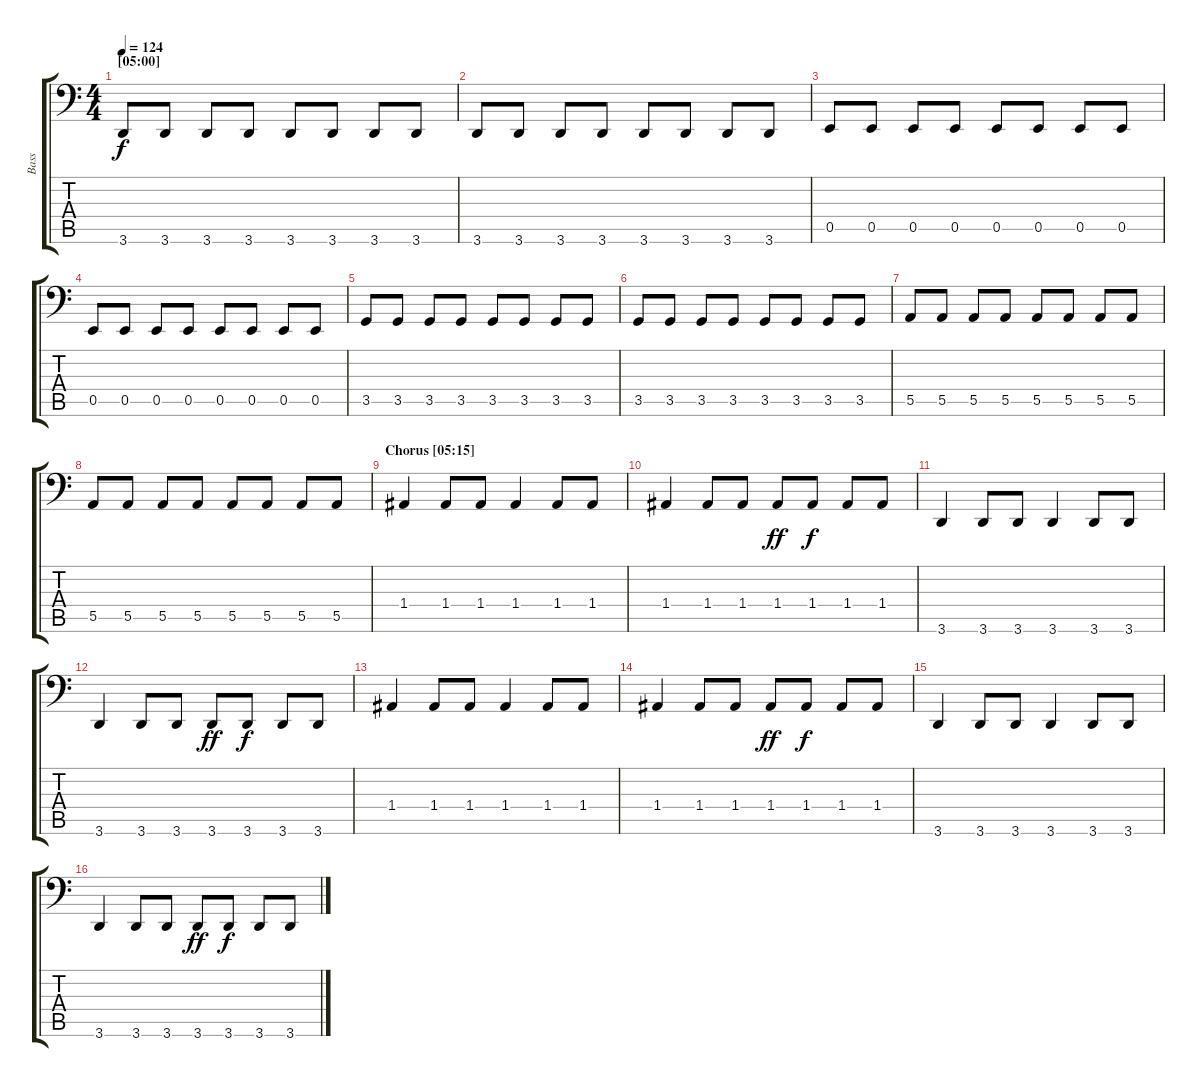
\track ("Bass" "Bass") {instrument electricbassfinger}
\staff {score tabs}
\tuning (C3 G2 D2 A1 E1 B0) {hide}
\ts (4 4)
\section ("" "[05:00]")
\tempo 124
\clef f4
\ks c
3.6.8{dy f} 3.6.8 3.6.8 3.6.8 3.6.8 3.6.8 3.6.8 3.6.8 |
3.6.8 3.6.8 3.6.8 3.6.8 3.6.8 3.6.8 3.6.8 3.6.8 |
0.5.8 0.5.8 0.5.8 0.5.8 0.5.8 0.5.8 0.5.8 0.5.8 |
0.5.8 0.5.8 0.5.8 0.5.8 0.5.8 0.5.8 0.5.8 0.5.8 |
3.5.8 3.5.8 3.5.8 3.5.8 3.5.8 3.5.8 3.5.8 3.5.8 |
3.5.8 3.5.8 3.5.8 3.5.8 3.5.8 3.5.8 3.5.8 3.5.8 |
5.5.8 5.5.8 5.5.8 5.5.8 5.5.8 5.5.8 5.5.8 5.5.8 |
5.5.8 5.5.8 5.5.8 5.5.8 5.5.8 5.5.8 5.5.8 5.5.8 |
\section ("" "Chorus [05:15]")
1.4.4 1.4.8 1.4.8 1.4.4 1.4.8 1.4.8 |
1.4.4 1.4.8 1.4.8 1.4.8{dy ff} 1.4.8{dy f} 1.4.8 1.4.8 |
3.6.4 3.6.8 3.6.8 3.6.4 3.6.8 3.6.8 |
3.6.4 3.6.8 3.6.8 3.6.8{dy ff} 3.6.8{dy f} 3.6.8 3.6.8 |
1.4.4 1.4.8 1.4.8 1.4.4 1.4.8 1.4.8 |
1.4.4 1.4.8 1.4.8 1.4.8{dy ff} 1.4.8{dy f} 1.4.8 1.4.8 |
3.6.4 3.6.8 3.6.8 3.6.4 3.6.8 3.6.8 |
3.6.4 3.6.8 3.6.8 3.6.8{dy ff} 3.6.8{dy f} 3.6.8 3.6.8
